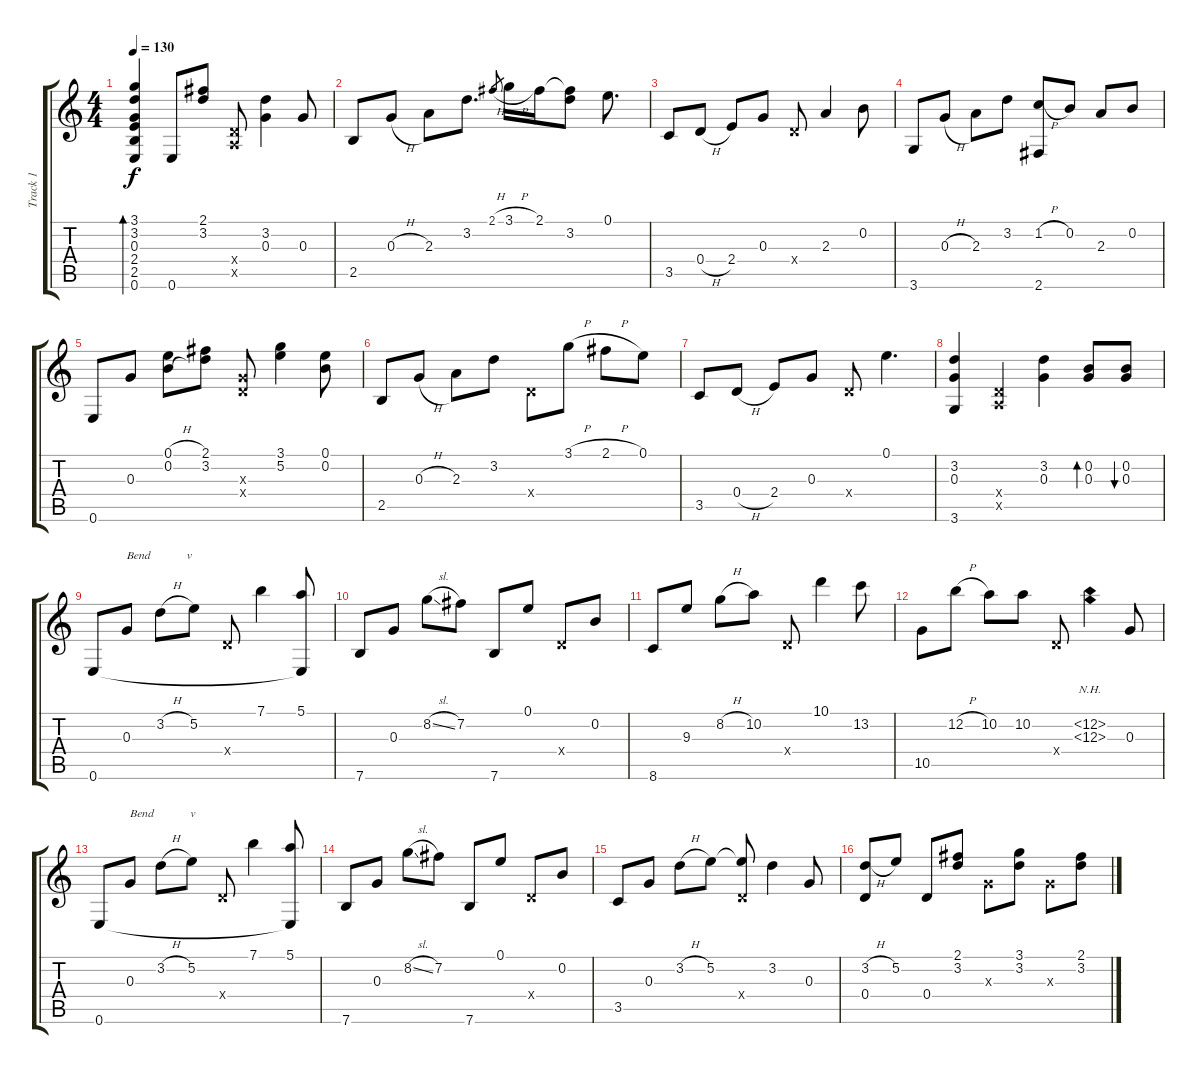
\track ("Track 1" "Track 1") {instrument acousticguitarsteel}
\staff {score tabs}
\tuning (E4 B3 G3 D3 A2 E2) {hide}
\ts (4 4)
\tempo 130
\clef g2
\ks c
(3.1 3.2 0.3 2.4 2.5 0.6).4{bd 60 dy f} 0.6.8 (2.1 3.2).8 (0.4{x} 0.5{x}).8 (3.2 0.3).4 0.3.8 |
2.5.8 0.3{h}.8 2.3.8 3.2.8{d} 2.1{h}.8{gr} 3.1{h}.16 2.1.16 (2.1{t} 3.2).8 0.1.8{d} |
3.5.8 0.4{h}.8 2.4.8 0.3.8 0.4{x}.8 2.3.4 0.2.8 |
3.6.8 0.3{h}.8 2.3.8 3.2.8 (1.2{h} 2.6).8 0.2.8 2.3.8 0.2.8 |
0.6.8 0.3.8 (0.1{h} 0.2{h}).8 (2.1 3.2).8 (0.3{x} 0.4{x}).8 (3.1 5.2).4 (0.1 0.2).8 |
2.5.8 0.3{h}.8 2.3.8 3.2.8 0.4{x}.8 3.1{h}.8 2.1{h}.8 0.1.8 |
3.5.8 0.4{h}.8 2.4.8 0.3.8 0.4{x}.8 0.1.4{d} |
(3.2 0.3 3.6).4 (0.4{x} 0.5{x}).4 (3.2 0.3).4 (0.2 0.3).8{bd 60} (0.2 0.3).8{bu 60} |
0.6.8 0.3.8{txt "Bend            v"} 3.2{h}.8 5.2.8 0.4{x}.8 7.1.4 (5.1 0.6{t}).8 |
7.6.8 0.3.8 8.2{sl}.8 7.2.8 7.6.8 0.1.8 0.4{x}.8 0.2.8 |
8.6.8 9.3.8 8.2{h}.8 10.2.8 0.4{x}.8 10.1.4 13.2.8 |
10.5.8 12.2{h}.8 10.2.8 10.2.8 0.4{x}.8 (12.2{nh} 12.3{nh}).4 0.3.8 |
0.6.8 0.3.8{txt "Bend            v"} 3.2{h}.8 5.2.8 0.4{x}.8 7.1.4 (5.1 0.6{t}).8 |
7.6.8 0.3.8 8.2{sl}.8 7.2.8 7.6.8 0.1.8 0.4{x}.8 0.2.8 |
3.5.8 0.3.8 3.2{h}.8 5.2.8 (5.2{t} 0.4{x}).8 3.2.4 0.3.8 |
(3.2{h} 0.4).8 5.2.8 0.4.8 (2.1 3.2).8 0.3{x}.8 (3.1 3.2).8 0.3{x}.8 (2.1 3.2).8
